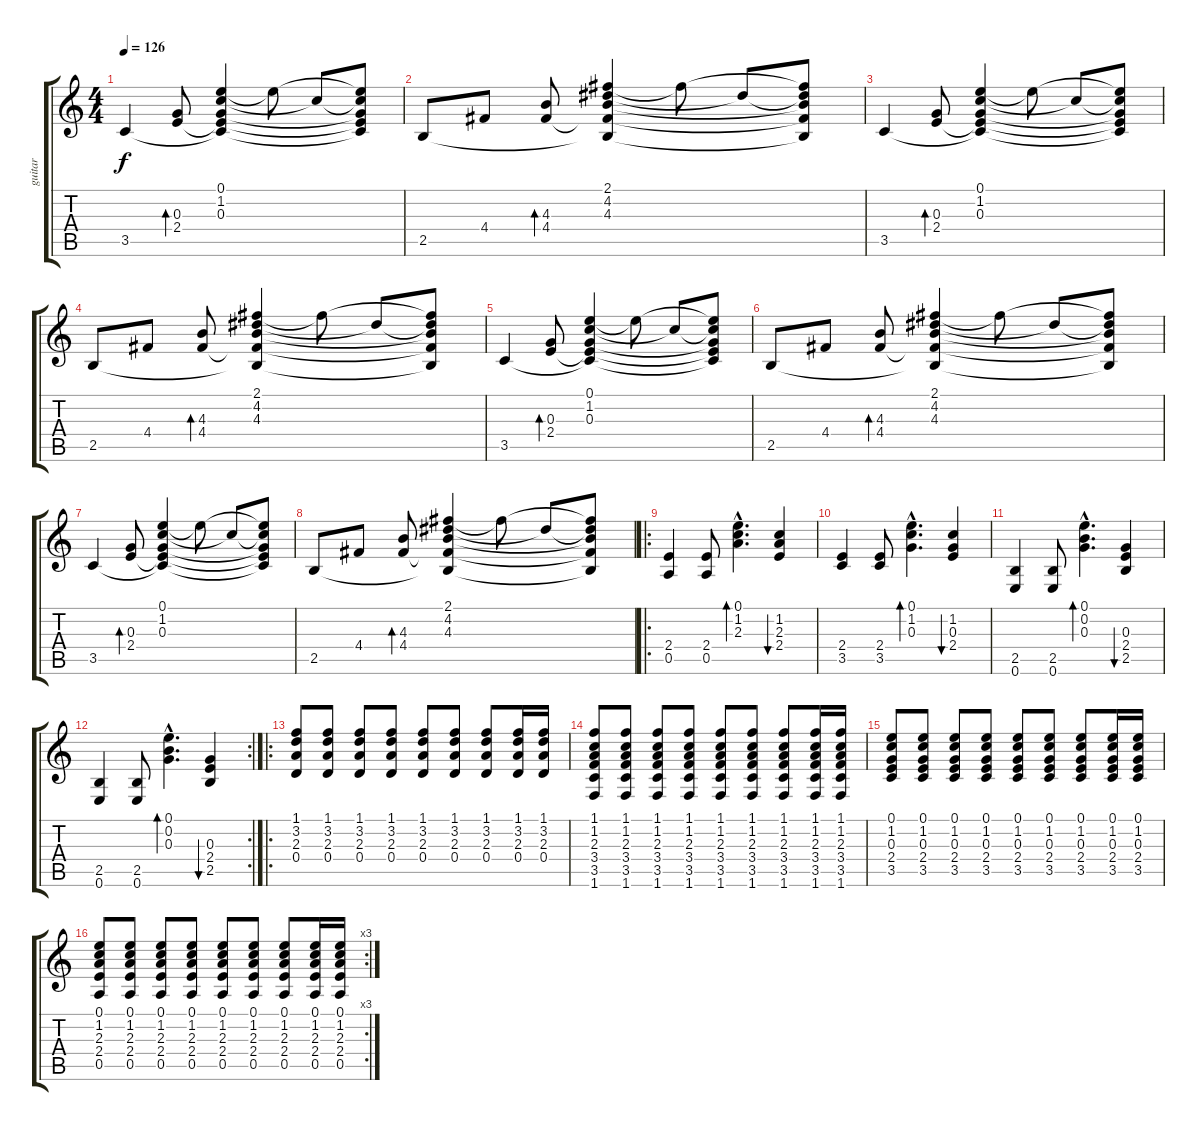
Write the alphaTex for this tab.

\track ("guitar" "guitar") {instrument acousticguitarsteel}
\staff {score tabs}
\tuning (E4 B3 G3 D3 A2 E2) {hide}
\ts (4 4)
\tempo 126
\clef g2
\ks c
3.5.4{dy f} (0.3 2.4).8{bd 240} (0.1 1.2 0.3 2.4{t} 3.5{t}).4 0.1{t}.8 1.2{t}.8 (0.1{t} 1.2{t} 0.3{t} 2.4{t} 3.5{t}).8 |
2.5.8 4.4.8 (4.3 4.4).8{bd 240} (2.1 4.2 4.3 4.4{t} 2.5{t}).4 2.1{t}.8 4.2{t}.8 (2.1{t} 4.2{t} 4.3{t} 4.4{t} 2.5{t}).8 |
3.5.4 (0.3 2.4).8{bd 240} (0.1 1.2 0.3 2.4{t} 3.5{t}).4 0.1{t}.8 1.2{t}.8 (0.1{t} 1.2{t} 0.3{t} 2.4{t} 3.5{t}).8 |
2.5.8 4.4.8 (4.3 4.4).8{bd 240} (2.1 4.2 4.3 4.4{t} 2.5{t}).4 2.1{t}.8 4.2{t}.8 (2.1{t} 4.2{t} 4.3{t} 4.4{t} 2.5{t}).8 |
3.5.4 (0.3 2.4).8{bd 240} (0.1 1.2 0.3 2.4{t} 3.5{t}).4 0.1{t}.8 1.2{t}.8 (0.1{t} 1.2{t} 0.3{t} 2.4{t} 3.5{t}).8 |
2.5.8 4.4.8 (4.3 4.4).8{bd 240} (2.1 4.2 4.3 4.4{t} 2.5{t}).4 2.1{t}.8 4.2{t}.8 (2.1{t} 4.2{t} 4.3{t} 4.4{t} 2.5{t}).8 |
3.5.4 (0.3 2.4).8{bd 240} (0.1 1.2 0.3 2.4{t} 3.5{t}).4 0.1{t}.8 1.2{t}.8 (0.1{t} 1.2{t} 0.3{t} 2.4{t} 3.5{t}).8 |
2.5.8 4.4.8 (4.3 4.4).8{bd 240} (2.1 4.2 4.3 4.4{t} 2.5{t}).4 2.1{t}.8 4.2{t}.8 (2.1{t} 4.2{t} 4.3{t} 4.4{t} 2.5{t}).8 |
\ro
(2.4 0.5).4 (2.4 0.5).8 (0.1{hac} 1.2{hac} 2.3{hac}).4{d bd 60} (1.2 2.3 2.4).4{bu 30} |
(2.4 3.5).4 (2.4 3.5).8 (0.1{hac} 1.2{hac} 0.3{hac}).4{d bd 60} (1.2 0.3 2.4).4{bu 30} |
(2.5 0.6).4 (2.5 0.6).8 (0.1{hac} 0.2{hac} 0.3{hac}).4{d bd 60} (0.3 2.4 2.5).4{bu 30} |
\rc 2
(2.5 0.6).4 (2.5 0.6).8 (0.1{hac} 0.2{hac} 0.3{hac}).4{d bd 60} (0.3 2.4 2.5).4{bu 30} |
\ro
(1.1 3.2 2.3 0.4).8 (1.1 3.2 2.3 0.4).8 (1.1 3.2 2.3 0.4).8 (1.1 3.2 2.3 0.4).8 (1.1 3.2 2.3 0.4).8 (1.1 3.2 2.3 0.4).8 (1.1 3.2 2.3 0.4).8 (1.1 3.2 2.3 0.4).16 (1.1 3.2 2.3 0.4).16 |
(1.1 1.2 2.3 3.4 3.5 1.6).8 (1.1 1.2 2.3 3.4 3.5 1.6).8 (1.1 1.2 2.3 3.4 3.5 1.6).8 (1.1 1.2 2.3 3.4 3.5 1.6).8 (1.1 1.2 2.3 3.4 3.5 1.6).8 (1.1 1.2 2.3 3.4 3.5 1.6).8 (1.1 1.2 2.3 3.4 3.5 1.6).8 (1.1 1.2 2.3 3.4 3.5 1.6).16 (1.1 1.2 2.3 3.4 3.5 1.6).16 |
(0.1 1.2 0.3 2.4 3.5).8 (0.1 1.2 0.3 2.4 3.5).8 (0.1 1.2 0.3 2.4 3.5).8 (0.1 1.2 0.3 2.4 3.5).8 (0.1 1.2 0.3 2.4 3.5).8 (0.1 1.2 0.3 2.4 3.5).8 (0.1 1.2 0.3 2.4 3.5).8 (0.1 1.2 0.3 2.4 3.5).16 (0.1 1.2 0.3 2.4 3.5).16 |
\rc 3
(0.1 1.2 2.3 2.4 0.5).8 (0.1 1.2 2.3 2.4 0.5).8 (0.1 1.2 2.3 2.4 0.5).8 (0.1 1.2 2.3 2.4 0.5).8 (0.1 1.2 2.3 2.4 0.5).8 (0.1 1.2 2.3 2.4 0.5).8 (0.1 1.2 2.3 2.4 0.5).8 (0.1 1.2 2.3 2.4 0.5).16 (0.1 1.2 2.3 2.4 0.5).16
